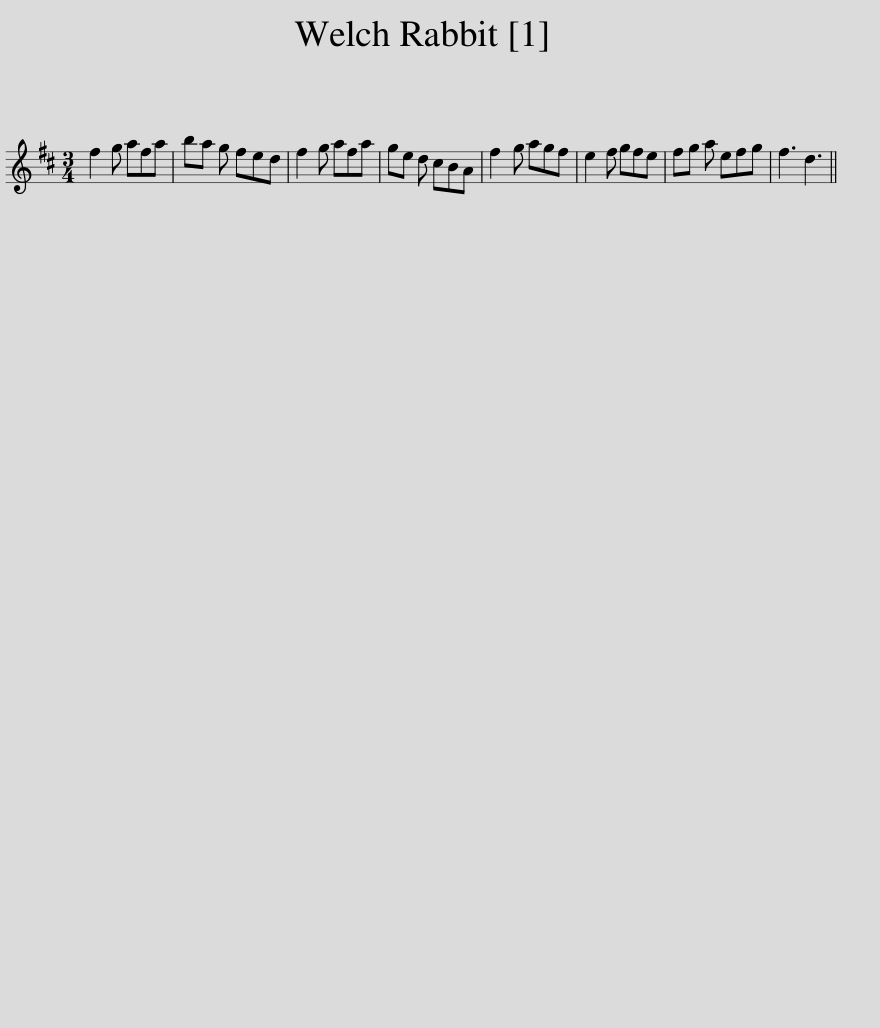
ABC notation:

X:1
L:1/8
M:3/4
I:linebreak $
K:D
V:1 treble
V:1
 f2 g afa | ba g fed | f2 g afa | ge d cBA | f2 g agf | %5
 e2 f gfe | fg a efg | f3 d3 || %8
